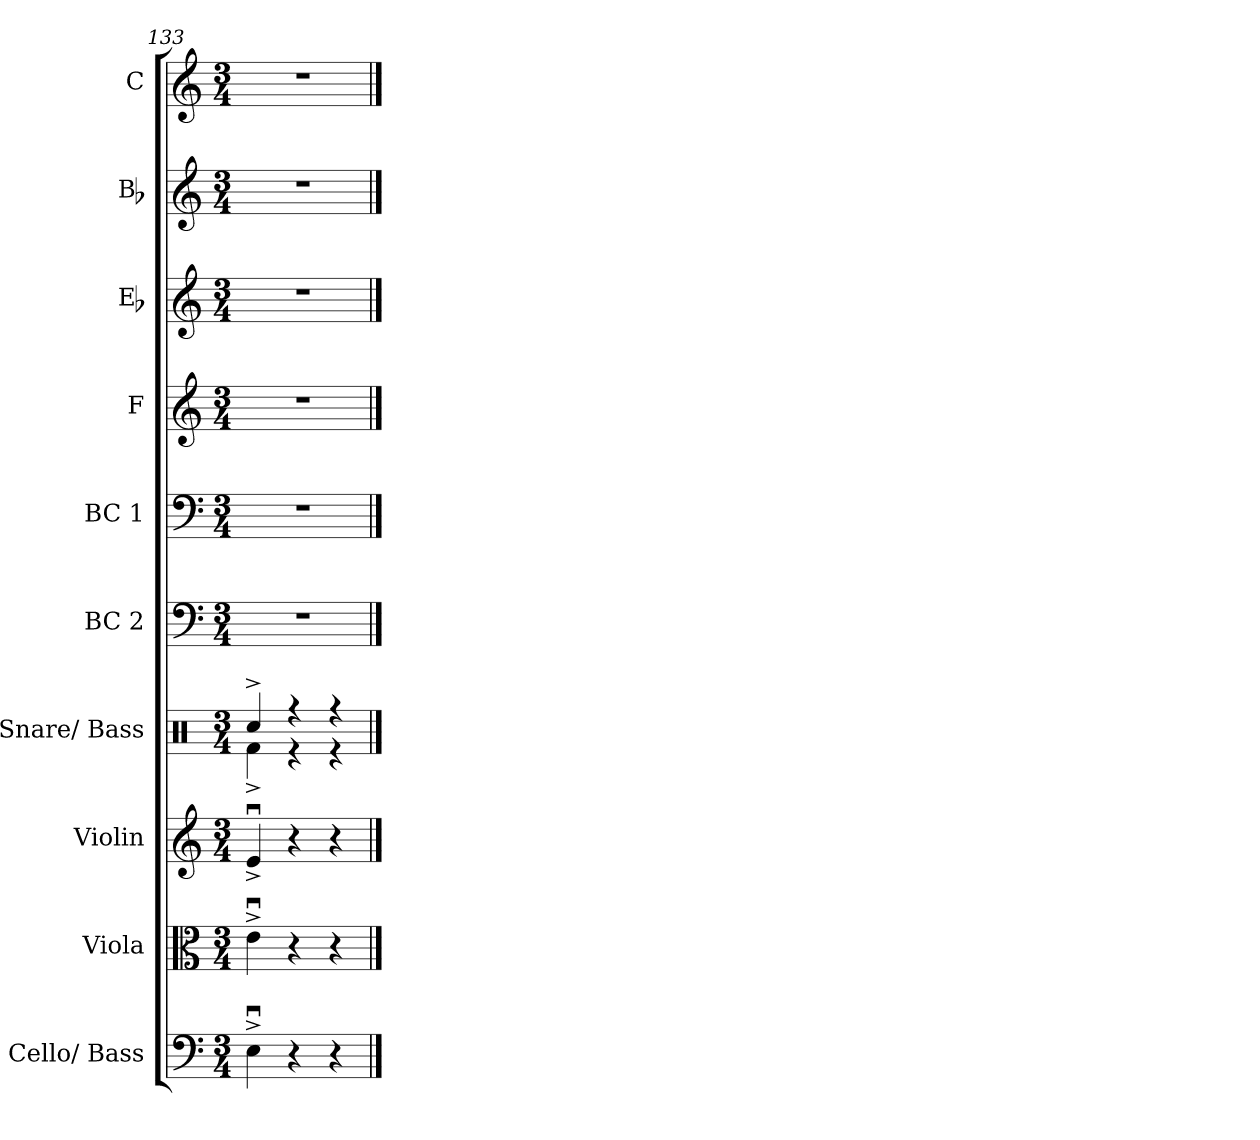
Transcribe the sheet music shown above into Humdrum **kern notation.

**kern	**kern	**kern	**kern	**kern	**kern	**kern	**kern	**kern	**kern
*part10	*part9	*part8	*part7	*part6	*part5	*part4	*part3	*part2	*part1
*staff10	*staff9	*staff8	*staff7	*staff6	*staff5	*staff4	*staff3	*staff2	*staff1
*I"Cello/ Bass	*I"Viola	*I"Violin	*I"Snare/ Bass	*I"BC 2	*I"BC 1	*I"F	*I"Eb	*I"Bb	*I"C
*	*	*I'Violin	*	*I'BC 2	*I'BC 1	*I'F	*I'Eb	*I'Bb	*I'C
*clefF4	*clefC3	*clefG2	*clefX	*clefF4	*clefF4	*clefG2	*clefG2	*clefG2	*clefG2
*	*	*	*	*	*	*ITrd4c7	*ITrd5c9	*ITrd1c2	*
*k[]	*k[]	*k[]	*k[]	*k[]	*k[]	*k[b-]	*k[b-e-a-]	*k[b-e-]	*k[]
*M3/4	*M3/4	*M3/4	*M3/4	*M3/4	*M3/4	*M3/4	*M3/4	*M3/4	*M3/4
=133	=133	=133	=133	=133	=133	=133	=133	=133	=133
*	*	*	*^	*	*	*	*	*	*
!	!	!	!	!	!LO:N:vis=1	!LO:N:vis=1	!LO:N:vis=1	!LO:N:vis=1	!LO:N:vis=1	!LO:N:vis=1
4Eu^i\	4eu^i\	4eu^i/	4Rcc^i/	4Rf^i\	2.r	2.r	2.r	2.r	2.r	2.r
4r	4r	4r	4r	4r	.	.	.	.	.	.
4r	4r	4r	4r	4r	.	.	.	.	.	.
*	*	*	*v	*v	*	*	*	*	*	*
==	==	==	==	==	==	==	==	==	==
*-	*-	*-	*-	*-	*-	*-	*-	*-	*-
